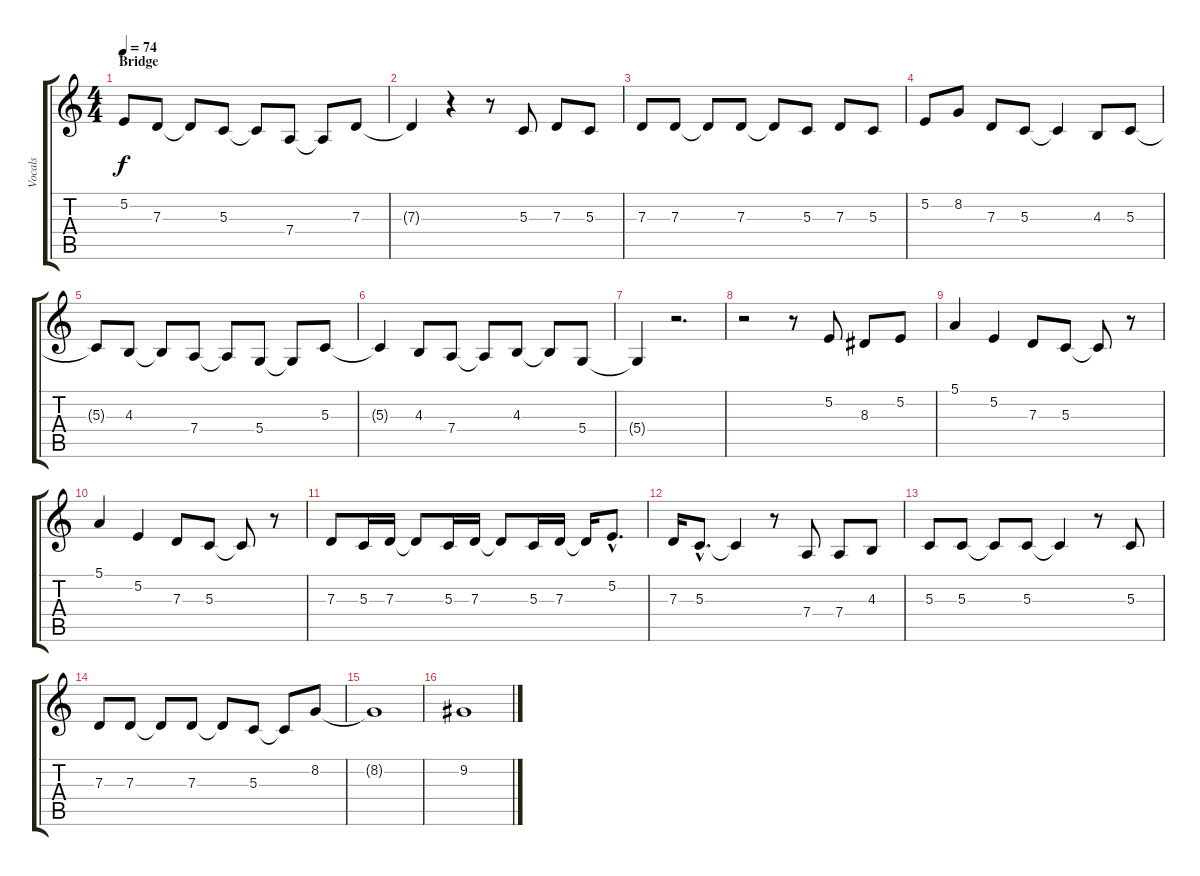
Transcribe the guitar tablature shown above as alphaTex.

\track ("Vocals" "Vocals") {instrument altosax}
\staff {score tabs}
\tuning (E4 B3 G3 D3 A2 E2) {hide}
\ts (4 4)
\section ("" "Bridge")
\tempo 74
\clef g2
\ks c
5.2.8{dy f} 7.3.8 7.3{t}.8 5.3.8 5.3{t}.8 7.4.8 7.4{t}.8 7.3.8 |
7.3{t}.4 r.4 r.8 5.3.8 7.3.8 5.3.8 |
7.3.8 7.3.8 7.3{t}.8 7.3.8 7.3{t}.8 5.3.8 7.3.8 5.3.8 |
5.2.8 8.2.8 7.3.8 5.3.8 5.3{t}.4 4.3.8 5.3.8 |
5.3{t}.8 4.3.8 4.3{t}.8 7.4.8 7.4{t}.8 5.4.8 5.4{t}.8 5.3.8 |
5.3{t}.4 4.3.8 7.4.8 7.4{t}.8 4.3.8 4.3{t}.8 5.4.8 |
5.4{t}.4 r.2{d} |
r.2 r.8 5.2.8 8.3.8 5.2.8 |
5.1.4 5.2.4 7.3.8 5.3.8 5.3{t}.8 r.8 |
5.1.4 5.2.4 7.3.8 5.3.8 5.3{t}.8 r.8 |
7.3.8 5.3.16 7.3.16 7.3{t}.8 5.3.16 7.3.16 7.3{t}.8 5.3.16 7.3.16 7.3{t}.16 5.2{hac}.8{d} |
7.3.16 5.3{hac}.8{d} 5.3{t}.4 r.8 7.4.8 7.4.8 4.3.8 |
5.3.8 5.3.8 5.3{t}.8 5.3.8 5.3{t}.4 r.8 5.3.8 |
7.3.8 7.3.8 7.3{t}.8 7.3.8 7.3{t}.8 5.3.8 5.3{t}.8 8.2.8 |
8.2{t}.1 |
9.2.1
